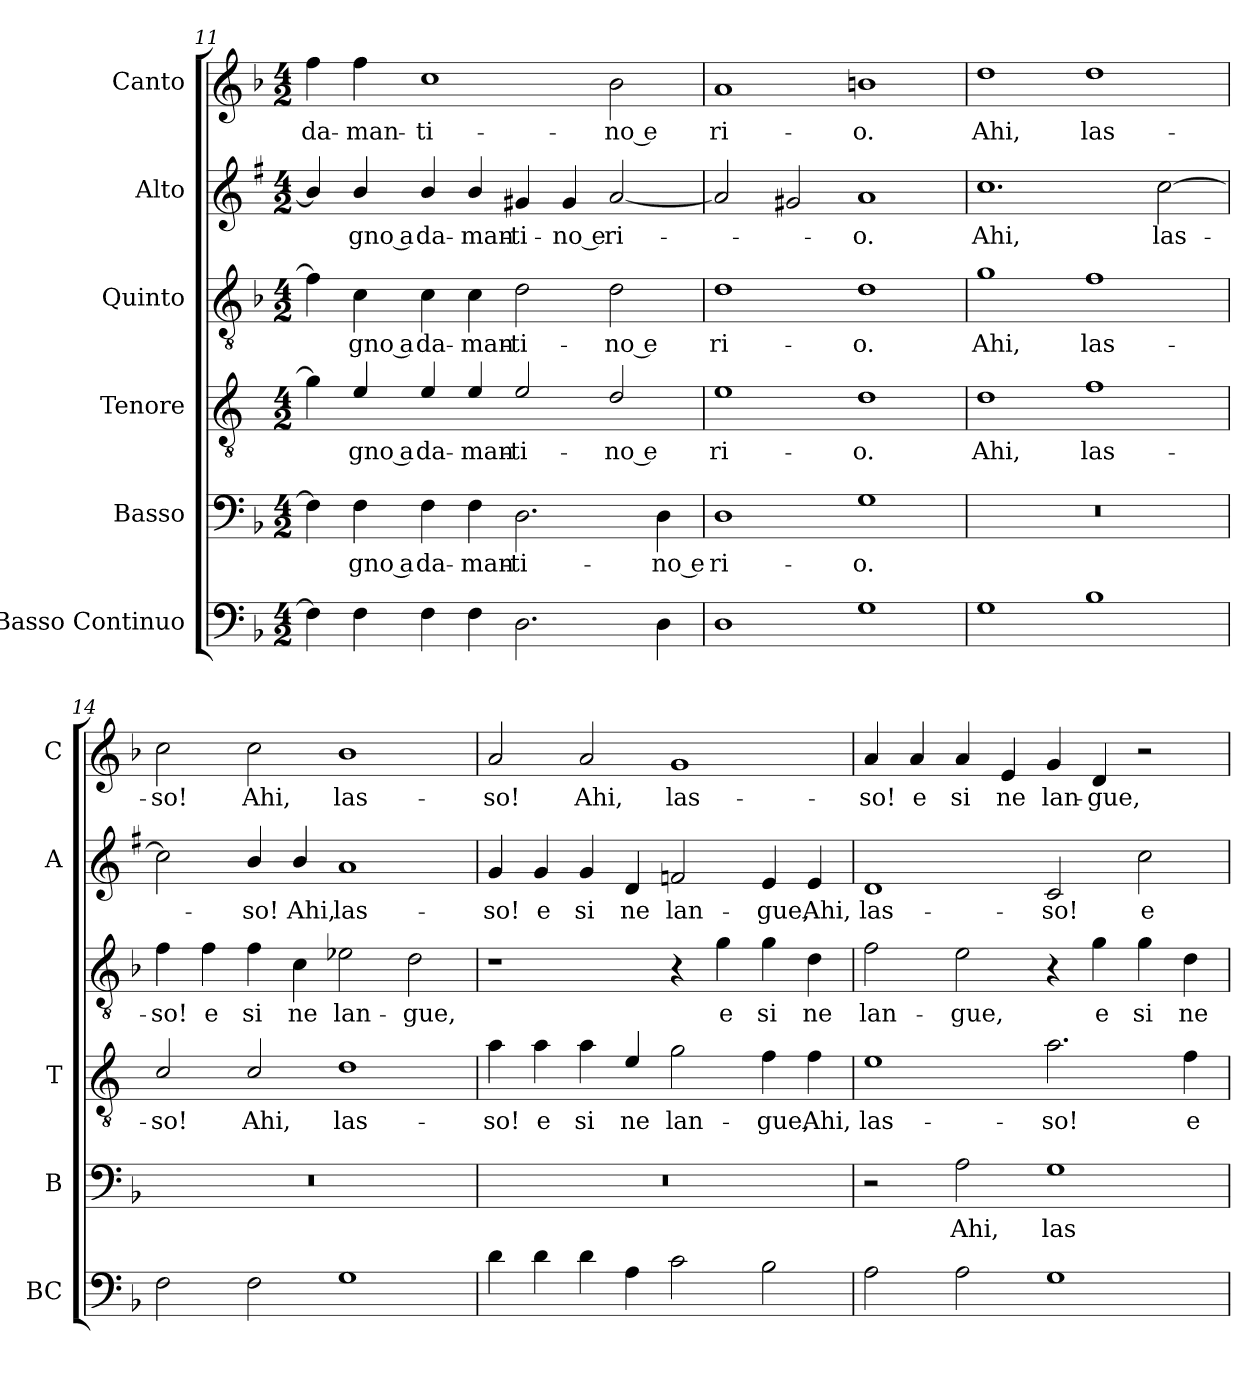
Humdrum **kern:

**kern	**kern	**text	**kern	**text	**kern	**text	**kern	**text	**kern	**text
*part6	*part5	*part5	*part4	*part4	*part3	*part3	*part2	*part2	*part1	*part1
*staff6	*staff5	*staff5	*staff4	*staff4	*staff3	*staff3	*staff2	*staff2	*staff1	*staff1
*I"Basso Continuo	*I"Basso	*	*I"Tenore	*	*I"Quinto	*	*I"Alto	*	*I"Canto	*
*I'BC	*I'B	*	*I'T	*	*	*	*I'A	*	*I'C	*
*clefF4	*clefF4	*	*clefGv2	*	*clefGv2	*	*clefG2	*	*clefG2	*
*	*	*	*ITrd4c7	*	*	*	*ITrd1c2	*	*	*
*k[b-]	*k[b-]	*	*k[b-]	*	*k[b-]	*	*k[b-]	*	*k[b-]	*
*F:	*F:	*	*F:	*	*F:	*	*F:	*	*F:	*
*M4/2	*M4/2	*	*M4/2	*	*M4/2	*	*M4/2	*	*M4/2	*
=11	=11	=11	=11	=11	=11	=11	=11	=11	=11	=11
!	!	!	!	!	!	!	!	!	!	!LO:LY:b
4F\]	4F\]	.	4c\]	.	4f\]	.	4a/]	.	4ff\	-da-
!	!	!LO:LY:b	!	!LO:LY:b	!	!LO:LY:b	!	!LO:LY:b	!	!LO:LY:b
4F\	4F\	-gno a-	4A/	-gno a-	4c\	-gno a-	4a/	-gno a-	4ff\	-man-
!	!	!LO:LY:b	!	!LO:LY:b	!	!LO:LY:b	!	!LO:LY:b	!	!LO:LY:b
4F\	4F\	-da-	4A/	-da-	4c\	-da-	4a/	-da-	1cc	-ti-
!	!	!LO:LY:b	!	!LO:LY:b	!	!LO:LY:b	!	!LO:LY:b	!	!
4F\	4F\	-man-	4A/	-man-	4c\	-man-	4a/	-man-	.	.
!	!	!LO:LY:b	!	!LO:LY:b	!	!LO:LY:b	!	!LO:LY:b	!	!
2.D\	2.D\	-ti-	2A/	-ti-	2d\	-ti-	4f#X/	-ti-	.	.
!	!	!	!	!	!	!	!	!LO:LY:b	!	!
.	.	.	.	.	.	.	4f#/	-no e	.	.
!	!	!	!	!LO:LY:b	!	!LO:LY:b	!	!LO:LY:b	!	!LO:LY:b
.	.	.	2G/	-no e	2d\	-no e	[2g/	ri-	2b-\	-no e
!	!	!LO:LY:b	!	!	!	!	!	!	!	!
4D\	4D\	-no e	.	.	.	.	.	.	.	.
=12	=12	=12	=12	=12	=12	=12	=12	=12	=12	=12
!	!	!LO:LY:b	!	!LO:LY:b	!	!LO:LY:b	!	!	!	!LO:LY:b
1D	1D	ri-	1A	ri-	1d	ri-	2g/]	.	1a	ri-
.	.	.	.	.	.	.	2f#X/	.	.	.
!	!	!LO:LY:b	!	!LO:LY:b	!	!LO:LY:b	!	!LO:LY:b	!	!LO:LY:b
1G	1G	-o.	1G	-o.	1d	-o.	1g	-o.	1bn	-o.
!!LO:LB:g=z
=13	=13	=13	=13	=13	=13	=13	=13	=13	=13	=13
!	!	!	!	!LO:LY:b	!	!LO:LY:b	!	!LO:LY:b	!	!LO:LY:b
1G	0r	.	1G	Ahi,	1g	Ahi,	1.b-	Ahi,	1dd	Ahi,
!	!	!	!	!LO:LY:b	!	!LO:LY:b	!	!	!	!LO:LY:b
1B-	.	.	1B-	las-	1f	las-	.	.	1dd	las-
!	!	!	!	!	!	!	!	!LO:LY:b	!	!
.	.	.	.	.	.	.	[2b-\	las-	.	.
=14	=14	=14	=14	=14	=14	=14	=14	=14	=14	=14
!	!	!	!	!LO:LY:b	!	!LO:LY:b	!	!	!	!LO:LY:b
2F\	0r	.	2F/	-so!	4f\	-so!	2b-\]	.	2cc\	-so!
!	!	!	!	!	!	!LO:LY:b	!	!	!	!
.	.	.	.	.	4f\	e	.	.	.	.
!	!	!	!	!LO:LY:b	!	!LO:LY:b	!	!LO:LY:b	!	!LO:LY:b
2F\	.	.	2F/	Ahi,	4f\	si	4a/	-so!	2cc\	Ahi,
!	!	!	!	!	!	!LO:LY:b	!	!LO:LY:b	!	!
.	.	.	.	.	4c\	ne	4a/	Ahi,	.	.
!	!	!	!	!LO:LY:b	!	!LO:LY:b	!	!LO:LY:b	!	!LO:LY:b
1G	.	.	1G	las-	2e-X\	lan-	1g	las-	1b-	las-
!	!	!	!	!	!	!LO:LY:b	!	!	!	!
.	.	.	.	.	2d\	-gue,	.	.	.	.
=15	=15	=15	=15	=15	=15	=15	=15	=15	=15	=15
!	!	!	!	!LO:LY:b	!	!	!	!LO:LY:b	!	!LO:LY:b
4d\	0r	.	4d\	-so!	1r	.	4f/	-so!	2a/	-so!
!	!	!	!	!LO:LY:b	!	!	!	!LO:LY:b	!	!
4d\	.	.	4d\	e	.	.	4f/	e	.	.
!	!	!	!	!LO:LY:b	!	!	!	!LO:LY:b	!	!LO:LY:b
4d\	.	.	4d\	si	.	.	4f/	si	2a/	Ahi,
!	!	!	!	!LO:LY:b	!	!	!	!LO:LY:b	!	!
4A\	.	.	4A/	ne	.	.	4c/	ne	.	.
!	!	!	!	!LO:LY:b	!	!	!	!LO:LY:b	!	!LO:LY:b
2c\	.	.	2c\	lan-	4r	.	2e-X/	lan-	1g	las-
!	!	!	!	!	!	!LO:LY:b	!	!	!	!
.	.	.	.	.	4g\	e	.	.	.	.
!	!	!	!	!LO:LY:b	!	!LO:LY:b	!	!LO:LY:b	!	!
2B-\	.	.	4B-\	-gue,	4g\	si	4d/	-gue,	.	.
!	!	!	!	!LO:LY:b	!	!LO:LY:b	!	!LO:LY:b	!	!
.	.	.	4B-\	Ahi,	4d\	ne	4d/	Ahi,	.	.
=16	=16	=16	=16	=16	=16	=16	=16	=16	=16	=16
!	!	!	!	!LO:LY:b	!	!LO:LY:b	!	!LO:LY:b	!	!LO:LY:b
2A\	2r	.	1A	las-	2f\	lan-	1c	las-	4a/	-so!
!	!	!	!	!	!	!	!	!	!	!LO:LY:b
.	.	.	.	.	.	.	.	.	4a/	e
!	!	!LO:LY:b	!	!	!	!LO:LY:b	!	!	!	!LO:LY:b
2A\	2A\	Ahi,	.	.	2e\	-gue,	.	.	4a/	si
!	!	!	!	!	!	!	!	!	!	!LO:LY:b
.	.	.	.	.	.	.	.	.	4e/	ne
!	!	!LO:LY:b	!	!LO:LY:b	!	!	!	!LO:LY:b	!	!LO:LY:b
1G	1G	las-	2.d\	-so!	4r	.	2B-/	-so!	4g/	lan-
!	!	!	!	!	!	!LO:LY:b	!	!	!	!LO:LY:b
.	.	.	.	.	4g\	e	.	.	4d/	-gue,
!	!	!	!	!	!	!LO:LY:b	!	!LO:LY:b	!	!
.	.	.	.	.	4g\	si	2b-\	e	2r	.
!	!	!	!	!LO:LY:b	!	!LO:LY:b	!	!	!	!
.	.	.	4B-\	e	4d\	ne	.	.	.	.
=	=	=	=	=	=	=	=	=	=	=
*-	*-	*-	*-	*-	*-	*-	*-	*-	*-	*-
